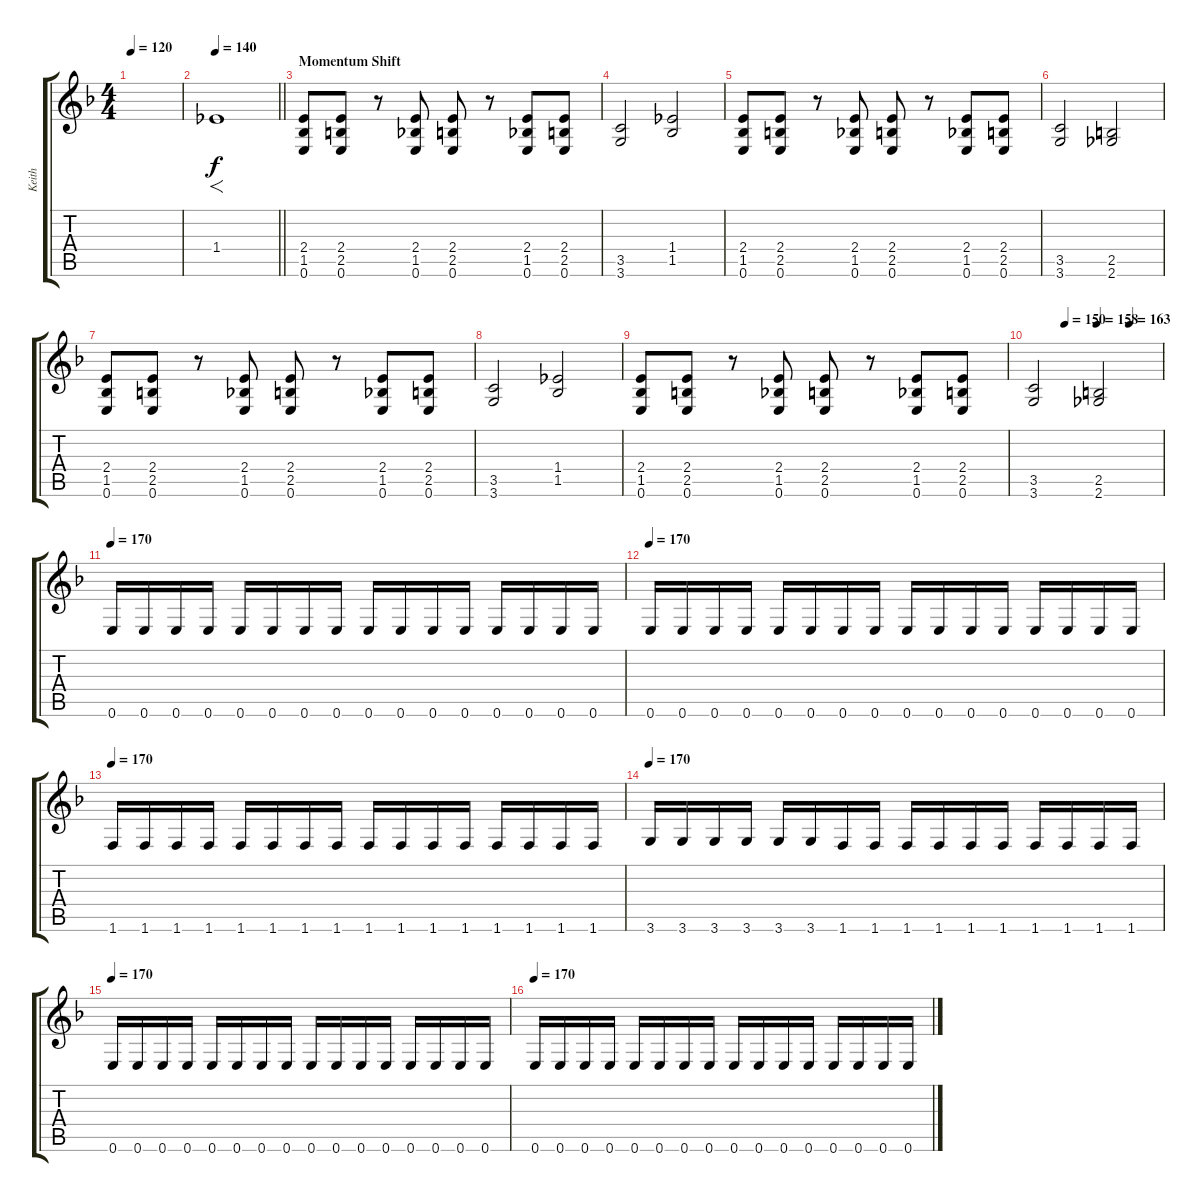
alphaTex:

\track ("Keith" "Keith") {instrument distortionguitar}
\staff {score tabs}
\tuning (E4 B3 G3 D3 A2 E2) {hide}
\ts (4 4)
\tempo 120
\clef g2
\ks dminor
|
\tempo 140
\barLineRight lightlight
1.4.1{f} |
\section ("" "Momentum Shift")
(2.4 1.5 0.6).8 (2.4 2.5 0.6).8 r.8 (2.4 1.5 0.6).8 (2.4 2.5 0.6).8 r.8 (2.4 1.5 0.6).8 (2.4 2.5 0.6).8 |
(3.5 3.6).2 (1.4 1.5).2 |
(2.4 1.5 0.6).8 (2.4 2.5 0.6).8 r.8 (2.4 1.5 0.6).8 (2.4 2.5 0.6).8 r.8 (2.4 1.5 0.6).8 (2.4 2.5 0.6).8 |
(3.5 3.6).2 (2.5 2.6).2 |
(2.4 1.5 0.6).8 (2.4 2.5 0.6).8 r.8 (2.4 1.5 0.6).8 (2.4 2.5 0.6).8 r.8 (2.4 1.5 0.6).8 (2.4 2.5 0.6).8 |
(3.5 3.6).2 (1.4 1.5).2 |
(2.4 1.5 0.6).8 (2.4 2.5 0.6).8 r.8 (2.4 1.5 0.6).8 (2.4 2.5 0.6).8 r.8 (2.4 1.5 0.6).8 (2.4 2.5 0.6).8 |
\tempo (150 0.25)
\tempo (158 0.5)
\tempo (163 0.75)
(3.5 3.6).2 (2.5 2.6).2 |
\tempo 170
0.6.16 0.6.16 0.6.16 0.6.16 0.6.16 0.6.16 0.6.16 0.6.16 0.6.16 0.6.16 0.6.16 0.6.16 0.6.16 0.6.16 0.6.16 0.6.16 |
\tempo 170
0.6.16 0.6.16 0.6.16 0.6.16 0.6.16 0.6.16 0.6.16 0.6.16 0.6.16 0.6.16 0.6.16 0.6.16 0.6.16 0.6.16 0.6.16 0.6.16 |
\tempo 170
1.6.16 1.6.16 1.6.16 1.6.16 1.6.16 1.6.16 1.6.16 1.6.16 1.6.16 1.6.16 1.6.16 1.6.16 1.6.16 1.6.16 1.6.16 1.6.16 |
\tempo 170
3.6.16 3.6.16 3.6.16 3.6.16 3.6.16 3.6.16 1.6.16 1.6.16 1.6.16 1.6.16 1.6.16 1.6.16 1.6.16 1.6.16 1.6.16 1.6.16 |
\tempo 170
0.6.16 0.6.16 0.6.16 0.6.16 0.6.16 0.6.16 0.6.16 0.6.16 0.6.16 0.6.16 0.6.16 0.6.16 0.6.16 0.6.16 0.6.16 0.6.16 |
\tempo 170
0.6.16 0.6.16 0.6.16 0.6.16 0.6.16 0.6.16 0.6.16 0.6.16 0.6.16 0.6.16 0.6.16 0.6.16 0.6.16 0.6.16 0.6.16 0.6.16
